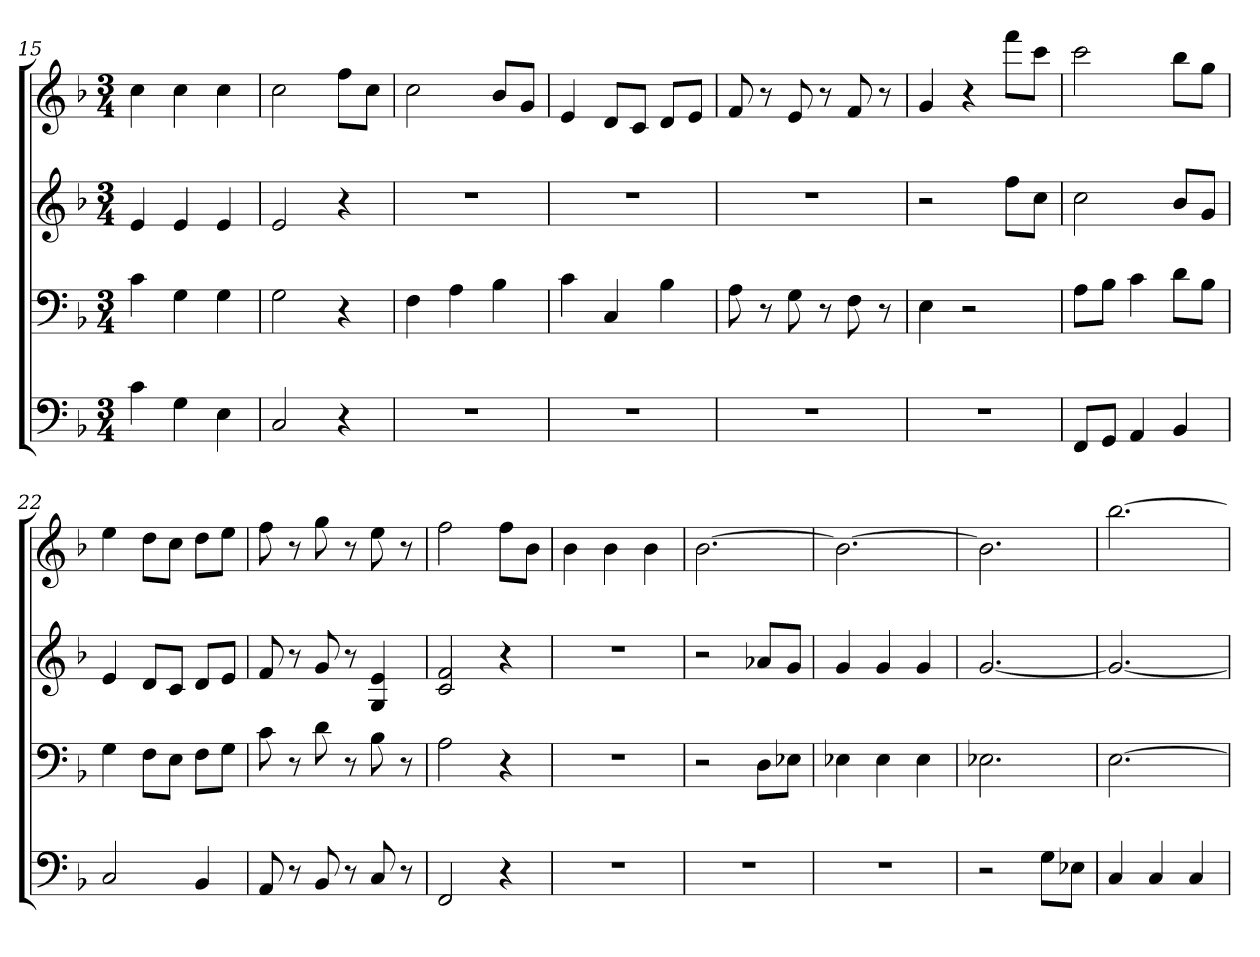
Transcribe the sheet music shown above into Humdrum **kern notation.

**kern	**kern	**kern	**kern
*part4	*part3	*part2	*part1
*staff4	*staff3	*staff2	*staff1
*k[b-]	*k[b-]	*k[b-]	*k[b-]
*F:	*F:	*F:	*F:
*M3/4	*M3/4	*M3/4	*M3/4
=15	=15	=15	=15
4c	4c	4e	4cc
4G	4G	4e	4cc
4E	4G	4e	4cc
=16	=16	=16	=16
2C	2G	2e	2cc
4r	4r	4r	8ffL
.	.	.	8ccJ
=17	=17	=17	=17
2.r	4F	2.r	2cc
.	4A	.	.
.	4B-	.	8b-L
.	.	.	8gJ
=18	=18	=18	=18
2.r	4c	2.r	4e
.	4C	.	8dL
.	.	.	8cJ
.	4B-	.	8dL
.	.	.	8eJ
=19	=19	=19	=19
2.r	8A	2.r	8f
.	8r	.	8r
.	8G	.	8e
.	8r	.	8r
.	8F	.	8f
.	8r	.	8r
=20	=20	=20	=20
2.r	4E	2r	4g
.	2r	.	4r
.	.	8ffL	8fffL
.	.	8ccJ	8cccJ
=21	=21	=21	=21
8FFL	8AL	2cc	2ccc
8GGJ	8B-J	.	.
4AA	4c	.	.
4BB-	8dL	8b-L	8bb-L
.	8B-J	8gJ	8ggJ
=22	=22	=22	=22
2C	4G	4e	4ee
.	8FL	8dL	8ddL
.	8EJ	8cJ	8ccJ
4BB-	8FL	8dL	8ddL
.	8GJ	8eJ	8eeJ
=23	=23	=23	=23
8AA	8c	8f	8ff
8r	8r	8r	8r
8BB-	8d	8g	8gg
8r	8r	8r	8r
8C	8B-	4G 4e	8ee
8r	8r	.	8r
=24	=24	=24	=24
2FF	2A	2c 2f	2ff
4r	4r	4r	8ffL
.	.	.	8b-J
=25	=25	=25	=25
2.r	2.r	2.r	4b-
.	.	.	4b-
.	.	.	4b-
=26	=26	=26	=26
2.r	2r	2r	[2.b-
.	8DL	8a-XL	.
.	8E-XJ	8gJ	.
=27	=27	=27	=27
2.r	4E-X	4g	2.b-_
.	4E-	4g	.
.	4E-	4g	.
=28	=28	=28	=28
2r	2.E-X	[2.g	2.b-]
8GL	.	.	.
8E-XJ	.	.	.
=29	=29	=29	=29
4C	[2.E	2.g_	[2.bb-
4C	.	.	.
4C	.	.	.
=	=	=	=
*-	*-	*-	*-
